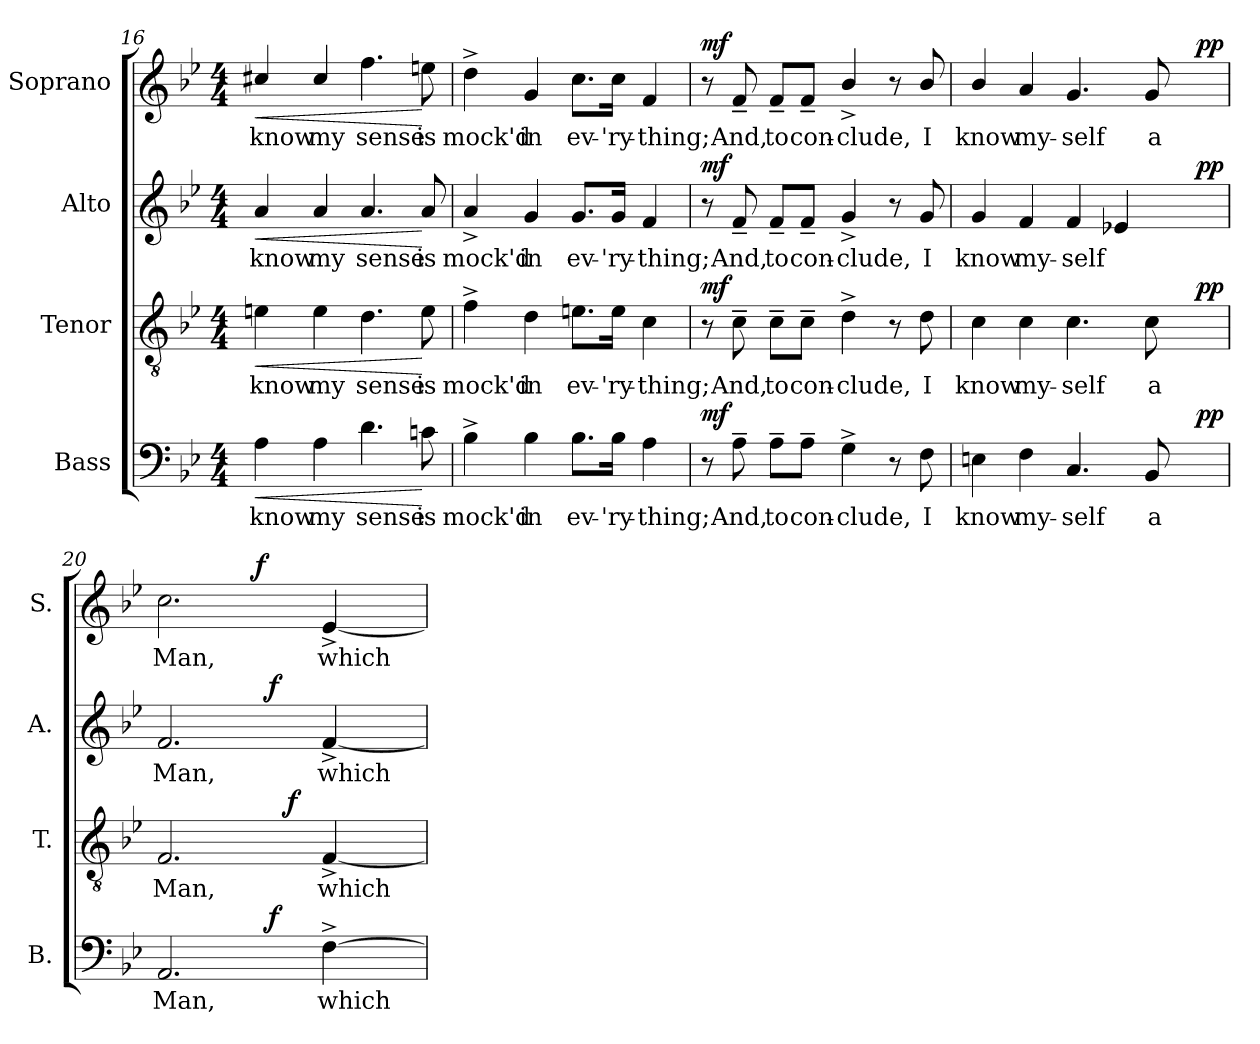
**kern	**text	**dynam	**kern	**text	**dynam	**kern	**text	**dynam	**kern	**text	**dynam
*part4	*part4	*part4	*part3	*part3	*part3	*part2	*part2	*part2	*part1	*part1	*part1
*staff4	*staff4	*staff4	*staff3	*staff3	*staff3	*staff2	*staff2	*staff2	*staff1	*staff1	*staff1
*I"Bass	*	*	*I"Tenor	*	*	*I"Alto	*	*	*I"Soprano	*	*
*I'B.	*	*	*I'T.	*	*	*I'A.	*	*	*I'S.	*	*
*clefF4	*	*	*clefGv2	*	*	*clefG2	*	*	*clefG2	*	*
*	*	*	*ITrd7c12	*	*	*	*	*	*	*	*
*k[b-e-]	*	*	*k[b-e-]	*	*	*k[b-e-]	*	*	*k[b-e-]	*	*
*B-:	*	*	*B-:	*	*	*B-:	*	*	*B-:	*	*
*M4/4	*	*	*M4/4	*	*	*M4/4	*	*	*M4/4	*	*
=16	=16	=16	=16	=16	=16	=16	=16	=16	=16	=16	=16
!	!LO:LY:b:color=#000000	!LO:HP:b	!	!	!	!	!	!	!	!	!
!	!	!	!	!LO:LY:b:color=#000000	!LO:HP:b	!	!	!	!	!	!
!	!	!	!	!	!	!	!LO:LY:b:color=#000000	!LO:HP:b	!	!	!
!	!	!	!	!	!	!	!	!	!	!LO:LY:b:color=#000000	!LO:HP:b
4Ai\	know	<	4Eni\	know	<	4ai/	know	<	4cc#Xi/	know	<
!	!LO:LY:b:color=#000000	!	!	!	!	!	!	!	!	!	!
!	!	!	!	!LO:LY:b:color=#000000	!	!	!	!	!	!	!
!	!	!	!	!	!	!	!LO:LY:b:color=#000000	!	!	!	!
!	!	!	!	!	!	!	!	!	!	!LO:LY:b:color=#000000	!
4Ai\	my	.	4Ei\	my	.	4ai/	my	.	4cc#i/	my	.
!	!LO:LY:b:color=#000000	!	!	!	!	!	!	!	!	!	!
!	!	!	!	!LO:LY:b:color=#000000	!	!	!	!	!	!	!
!	!	!	!	!	!	!	!LO:LY:b:color=#000000	!	!	!	!
!	!	!	!	!	!	!	!	!	!	!LO:LY:b:color=#000000	!
4.di\	sense	.	4.Di\	sense	.	4.ai/	sense	.	4.ffi\	sense	.
!	!LO:LY:b:color=#000000	!	!	!	!	!	!	!	!	!	!
!	!	!	!	!LO:LY:b:color=#000000	!	!	!	!	!	!	!
!	!	!	!	!	!	!	!LO:LY:b:color=#000000	!	!	!	!
!	!	!	!	!	!	!	!	!	!	!LO:LY:b:color=#000000	!
8cni\	is	[	8Ei\	is	[	8ai/	is	[	8eeni\	is	[
!!LO:LB:g=z
=17	=17	=17	=17	=17	=17	=17	=17	=17	=17	=17	=17
!	!LO:LY:b:color=#000000	!	!	!	!	!	!	!	!	!	!
!	!	!	!	!LO:LY:b:color=#000000	!	!	!	!	!	!	!
!	!	!	!	!	!	!	!LO:LY:b:color=#000000	!	!	!	!
!	!	!	!	!	!	!	!	!	!	!LO:LY:b:color=#000000	!
4B-^i\	mock'd	.	4F^i\	mock'd	.	4a^i/	mock'd	.	4dd^i\	mock'd	.
!	!LO:LY:b:color=#000000	!	!	!	!	!	!	!	!	!	!
!	!	!	!	!LO:LY:b:color=#000000	!	!	!	!	!	!	!
!	!	!	!	!	!	!	!LO:LY:b:color=#000000	!	!	!	!
!	!	!	!	!	!	!	!	!	!	!LO:LY:b:color=#000000	!
4B-i\	in	.	4Di\	in	.	4gi/	in	.	4gi/	in	.
!	!LO:LY:b:color=#000000	!	!	!	!	!	!	!	!	!	!
!	!	!	!	!LO:LY:b:color=#000000	!	!	!	!	!	!	!
!	!	!	!	!	!	!	!LO:LY:b:color=#000000	!	!	!	!
!	!	!	!	!	!	!	!	!	!	!LO:LY:b:color=#000000	!
8.B-i\L	ev-	.	8.Eni\L	ev-	.	8.gi/L	ev-	.	8.cci\L	ev-	.
!	!LO:LY:b:color=#000000	!	!	!	!	!	!	!	!	!	!
!	!	!	!	!LO:LY:b:color=#000000	!	!	!	!	!	!	!
!	!	!	!	!	!	!	!LO:LY:b:color=#000000	!	!	!	!
!	!	!	!	!	!	!	!	!	!	!LO:LY:b:color=#000000	!
16B-i\Jk	-'ry-	.	16Ei\Jk	-'ry-	.	16gi/Jk	-'ry-	.	16cci\Jk	-'ry-	.
!	!LO:LY:b:color=#000000	!	!	!	!	!	!	!	!	!	!
!	!	!	!	!LO:LY:b:color=#000000	!	!	!	!	!	!	!
!	!	!	!	!	!	!	!LO:LY:b:color=#000000	!	!	!	!
!	!	!	!	!	!	!	!	!	!	!LO:LY:b:color=#000000	!
4Ai\	-thing;	.	4Ci\	-thing;	.	4fi/	-thing;	.	4fi/	-thing;	.
=18	=18	=18	=18	=18	=18	=18	=18	=18	=18	=18	=18
8r	.	mf	8r	.	mf	8r	.	mf	8r	.	mf
!	!LO:LY:b:color=#000000	!	!	!	!	!	!	!	!	!	!
!	!	!	!	!LO:LY:b:color=#000000	!	!	!	!	!	!	!
!	!	!	!	!	!	!	!LO:LY:b:color=#000000	!	!	!	!
!	!	!	!	!	!	!	!	!	!	!LO:LY:b:color=#000000	!
8A~i\	And,	.	8C~i\	And,	.	8f~i/	And,	.	8f~i/	And,	.
!	!LO:LY:b:color=#000000	!	!	!	!	!	!	!	!	!	!
!	!	!	!	!LO:LY:b:color=#000000	!	!	!	!	!	!	!
!	!	!	!	!	!	!	!LO:LY:b:color=#000000	!	!	!	!
!	!	!	!	!	!	!	!	!	!	!LO:LY:b:color=#000000	!
8A~i\L	to	.	8C~i\L	to	.	8f~i/L	to	.	8f~i/L	to	.
!	!LO:LY:b:color=#000000	!	!	!	!	!	!	!	!	!	!
!	!	!	!	!LO:LY:b:color=#000000	!	!	!	!	!	!	!
!	!	!	!	!	!	!	!LO:LY:b:color=#000000	!	!	!	!
!	!	!	!	!	!	!	!	!	!	!LO:LY:b:color=#000000	!
8A~i\J	con-	.	8C~i\J	con-	.	8f~i/J	con-	.	8f~i/J	con-	.
!	!LO:LY:b:color=#000000	!	!	!	!	!	!	!	!	!	!
!	!	!	!	!LO:LY:b:color=#000000	!	!	!	!	!	!	!
!	!	!	!	!	!	!	!LO:LY:b:color=#000000	!	!	!	!
!	!	!	!	!	!	!	!	!	!	!LO:LY:b:color=#000000	!
4G^i\	-clude,	.	4D^i\	-clude,	.	4g^i/	-clude,	.	4b-^i/	-clude,	.
8r	.	.	8r	.	.	8r	.	.	8r	.	.
!	!LO:LY:b:color=#000000	!	!	!	!	!	!	!	!	!	!
!	!	!	!	!LO:LY:b:color=#000000	!	!	!	!	!	!	!
!	!	!	!	!	!	!	!LO:LY:b:color=#000000	!	!	!	!
!	!	!	!	!	!	!	!	!	!	!LO:LY:b:color=#000000	!
8Fi\	I	.	8Di\	I	.	8gi/	I	.	8b-i/	I	.
=19	=19	=19	=19	=19	=19	=19	=19	=19	=19	=19	=19
!	!LO:LY:b:color=#000000	!	!	!	!	!	!	!	!	!	!
!	!	!	!	!LO:LY:b:color=#000000	!	!	!	!	!	!	!
!	!	!	!	!	!	!	!LO:LY:b:color=#000000	!	!	!	!
!	!	!	!	!	!	!	!	!	!	!LO:LY:b:color=#000000	!
*^	*	*	*^	*	*	*^	*	*	*^	*	*
4Eni\	2ryy	know	.	4Ci\	2ryy	know	.	4gi/	2ryy	know	.	4b-i/	2ryy	know	.
!	!	!LO:LY:b:color=#000000	!	!	!	!	!	!	!	!	!	!	!	!	!
!	!	!	!	!	!	!LO:LY:b:color=#000000	!	!	!	!	!	!	!	!	!
!	!	!	!	!	!	!	!	!	!	!LO:LY:b:color=#000000	!	!	!	!	!
!	!	!	!	!	!	!	!	!	!	!	!	!	!	!LO:LY:b:color=#000000	!
4Fi\	.	my-	.	4Ci\	.	my-	.	4fi/	.	my-	.	4ai/	.	my-	.
!	!	!LO:LY:b:color=#000000	!	!	!	!	!	!	!	!	!	!	!	!	!
!	!	!	!	!	!	!LO:LY:b:color=#000000	!	!	!	!	!	!	!	!	!
!	!	!	!	!	!	!	!	!	!	!LO:LY:b:color=#000000	!	!	!	!	!
!	!	!	!	!	!	!	!	!	!	!	!	!	!	!LO:LY:b:color=#000000	!
4.Ci/	4ryy	-self	.	4.Ci\	4ryy	-self	.	4fi/	4ryy	-self	.	4.gi/	4ryy	-self	.
.	8ryy	.	.	.	8ryy	.	.	4e-Xi/	8ryy	.	.	.	8ryy	.	.
!	!	!LO:LY:b:color=#000000	!	!	!	!	!	!	!	!	!	!	!	!	!
!	!	!	!	!	!	!LO:LY:b:color=#000000	!	!	!	!	!	!	!	!	!
!	!	!	!	!	!	!	!	!	!	!	!	!	!	!LO:LY:b:color=#000000	!
8BB-i/	16ryy	a	.	8Ci\	16ryy	a	.	.	16ryy	.	.	8gi/	16ryy	a	.
.	32ryy	.	.	.	32ryy	.	.	.	32ryy	.	.	.	32ryy	.	.
.	64ryy	.	.	.	64ryy	.	.	.	64ryy	.	.	.	64ryy	.	.
.	128...ryy	.	.	.	128...ryy	.	.	.	128...ryy	.	.	.	128...ryy	.	.
.	1024ryy	.	pp	.	1024ryy	.	pp	.	1024ryy	.	pp	.	1024ryy	.	pp
=20	=20	=20	=20	=20	=20	=20	=20	=20	=20	=20	=20	=20	=20	=20	=20
!	!	!LO:LY:b:color=#000000	!	!	!	!	!	!	!	!	!	!	!	!	!
!	!	!	!	!	!	!LO:LY:b:color=#000000	!	!	!	!	!	!	!	!	!
!	!	!	!	!	!	!	!	!	!	!LO:LY:b:color=#000000	!	!	!	!	!
!	!	!	!	!	!	!	!	!	!	!	!	!	!	!LO:LY:b:color=#000000	!
2.AAi/	2ryy	Man,	.	2.FFi/	2ryy	Man,	.	2.fi/	2ryy	Man,	.	2.cci\	2ryy	Man,	.
.	16ryy	.	.	.	16ryy	.	.	.	16ryy	.	.	.	32ryy	.	.
.	.	.	.	.	.	.	.	.	.	.	.	.	64ryy	.	.
.	.	.	.	.	.	.	.	.	.	.	.	.	256ryy	.	.
.	.	.	.	.	.	.	.	.	.	.	.	.	4ryy	.	f
.	128ryy	.	.	.	32ryy	.	.	.	128ryy	.	.	.	.	.	.
.	4ryy	.	f	.	.	.	.	.	4ryy	.	f	.	.	.	.
.	.	.	.	.	128.ryy	.	.	.	.	.	.	.	.	.	.
.	.	.	.	.	4ryy	.	f	.	.	.	.	.	.	.	.
!	!	!LO:LY:b:color=#000000	!	!	!	!	!	!	!	!	!	!	!	!	!
!	!	!	!	!	!	!LO:LY:b:color=#000000	!	!	!	!	!	!	!	!	!
!	!	!	!	!	!	!	!	!	!	!LO:LY:b:color=#000000	!	!	!	!	!
!	!	!	!	!	!	!	!	!	!	!	!	!	!	!LO:LY:b:color=#000000	!
[4F^i\	.	which	.	[4FF^i/	.	which	.	[4f^i/	.	which	.	[4e-^i/	.	which	.
.	.	.	.	.	.	.	.	.	.	.	.	.	8ryy	.	.
.	8ryy	.	.	.	.	.	.	.	8ryy	.	.	.	.	.	.
.	.	.	.	.	8ryy	.	.	.	.	.	.	.	.	.	.
.	.	.	.	.	.	.	.	.	.	.	.	.	16ryy	.	.
.	32..ryy	.	.	.	.	.	.	.	32..ryy	.	.	.	.	.	.
.	.	.	.	.	64ryy	.	.	.	.	.	.	.	.	.	.
.	.	.	.	.	.	.	.	.	.	.	.	.	128.ryy	.	.
.	.	.	.	.	256ryy	.	.	.	.	.	.	.	.	.	.
*v	*v	*	*	*	*	*	*	*v	*v	*	*	*v	*v	*	*
*	*	*	*v	*v	*	*	*	*	*	*	*	*
=	=	=	=	=	=	=	=	=	=	=	=
*-	*-	*-	*-	*-	*-	*-	*-	*-	*-	*-	*-
